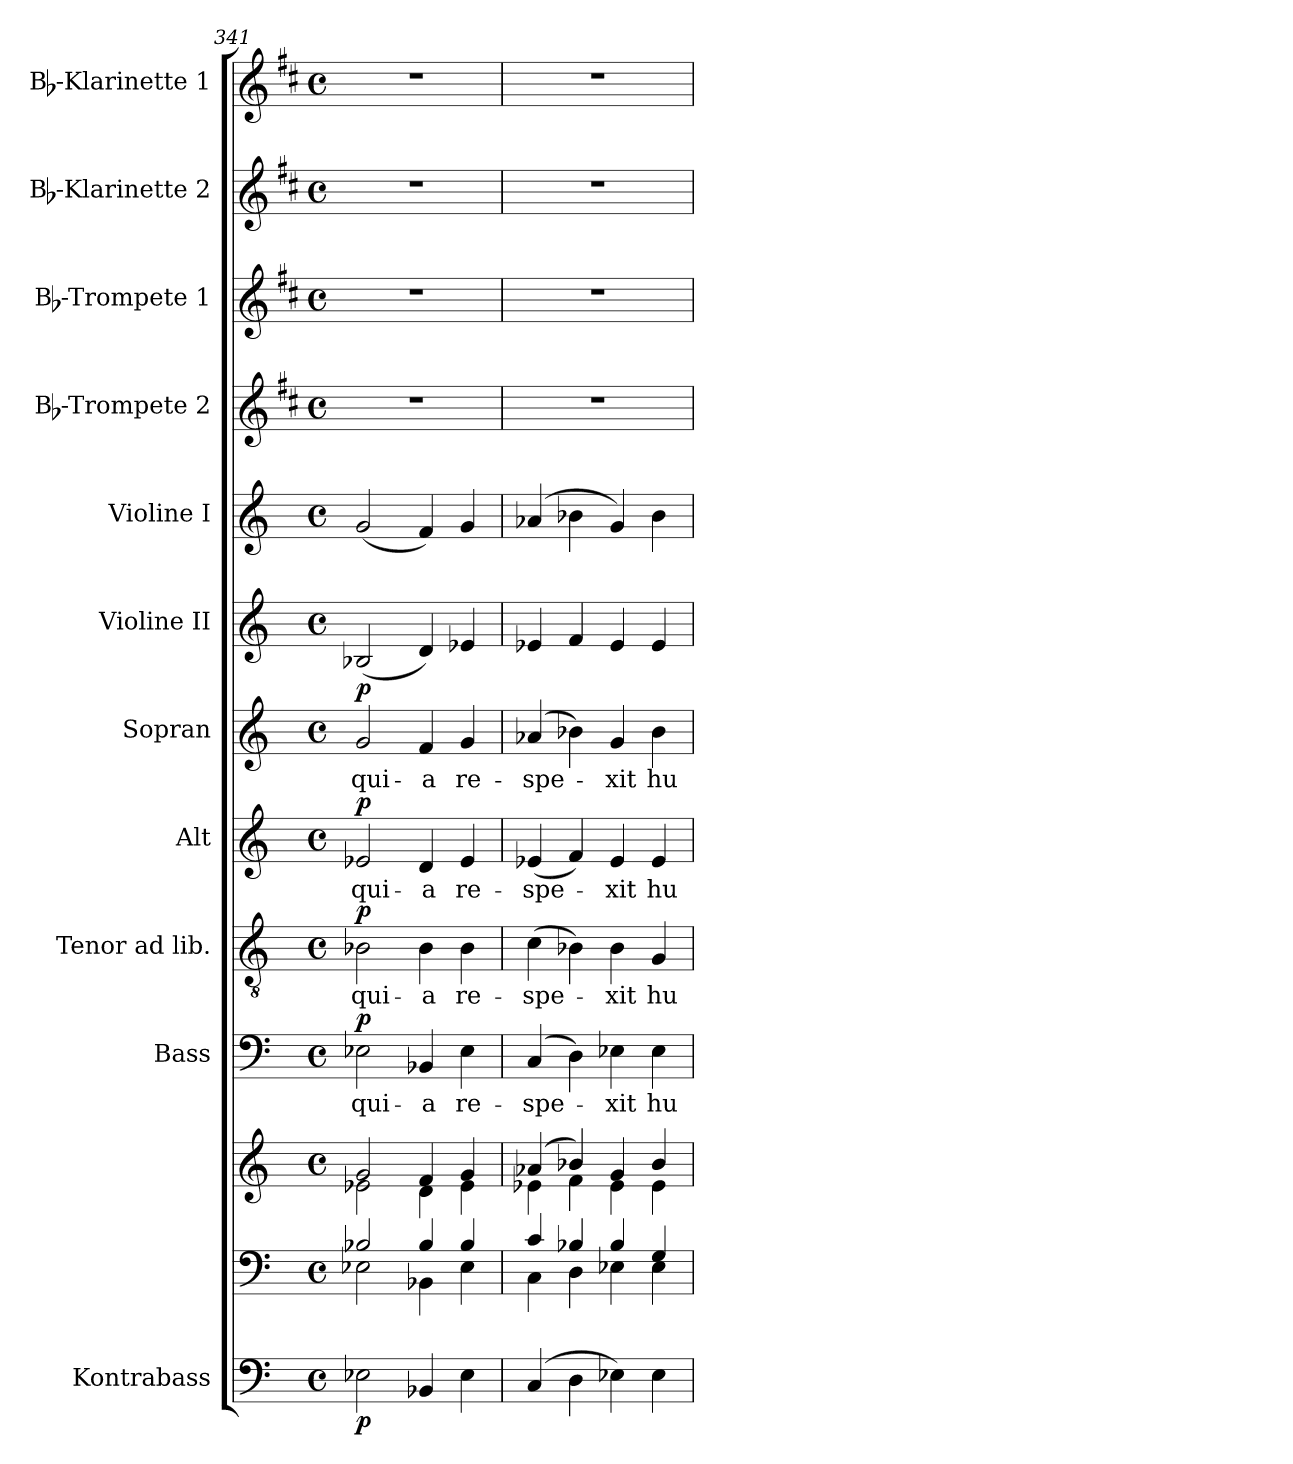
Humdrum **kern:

**kern	**dynam	**kern	**kern	**kern	**text	**dynam	**kern	**text	**dynam	**kern	**text	**dynam	**kern	**text	**dynam	**kern	**kern	**kern	**kern	**kern	**kern
*part12	*part12	*part11	*part11	*part10	*part10	*part10	*part9	*part9	*part9	*part8	*part8	*part8	*part7	*part7	*part7	*part6	*part5	*part4	*part3	*part2	*part1
*staff13	*staff13	*staff12	*staff11	*staff10	*staff10	*staff10	*staff9	*staff9	*staff9	*staff8	*staff8	*staff8	*staff7	*staff7	*staff7	*staff6	*staff5	*staff4	*staff3	*staff2	*staff1
*I"Kontrabass	*	*	*	*I"Bass	*	*	*I"Tenor ad lib.	*	*	*I"Alt	*	*	*I"Sopran	*	*	*I"Violine II	*I"Violine I	*I"Bb-Trompete 2	*I"Bb-Trompete 1	*I"Bb-Klarinette 2	*I"Bb-Klarinette 1
*I'Kb.	*	*	*	*I'B.	*	*	*I'T.	*	*	*I'A.	*	*	*I'S.	*	*	*I'Vl. II	*I'Vl. I	*I'Bb Trp. 2	*I'Bb Trp. 1	*I'Bb Kl. 2	*I'Bb Kl. 1
*clefF4	*	*clefF4	*clefG2	*clefF4	*	*	*clefGv2	*	*	*clefG2	*	*	*clefG2	*	*	*clefG2	*clefG2	*clefG2	*clefG2	*clefG2	*clefG2
*ITrd7c12	*	*	*	*	*	*	*	*	*	*	*	*	*	*	*	*	*	*ITrd1c2	*ITrd1c2	*ITrd1c2	*ITrd1c2
*k[]	*	*k[]	*k[]	*k[]	*	*	*k[]	*	*	*k[]	*	*	*k[]	*	*	*k[]	*k[]	*k[]	*k[]	*k[]	*k[]
*C:	*	*C:	*C:	*C:	*	*	*C:	*	*	*C:	*	*	*C:	*	*	*C:	*C:	*C:	*C:	*C:	*C:
*M4/4	*	*M4/4	*M4/4	*M4/4	*	*	*M4/4	*	*	*M4/4	*	*	*M4/4	*	*	*M4/4	*M4/4	*M4/4	*M4/4	*M4/4	*M4/4
*met(c)	*	*met(c)	*met(c)	*met(c)	*	*	*met(c)	*	*	*met(c)	*	*	*met(c)	*	*	*met(c)	*met(c)	*met(c)	*met(c)	*met(c)	*met(c)
=341	=341	=341	=341	=341	=341	=341	=341	=341	=341	=341	=341	=341	=341	=341	=341	=341	=341	=341	=341	=341	=341
*	*	*^	*^	*	*	*	*	*	*	*	*	*	*	*	*	*	*	*	*	*	*
!	!LO:DY:b	!	!	!	!	!	!LO:LY:b	!LO:DY:a	!	!LO:LY:b	!LO:DY:a	!	!LO:LY:b	!LO:DY:a	!	!LO:LY:b	!LO:DY:a	!	!	!	!	!	!
2EE-X\	p	2B-X/	2E-X\	2g/	2e-X\	2E-X\	qui-	p	2B-X\	qui-	p	2e-X/	qui-	p	2g/	qui-	p	(<2B-X/	(<2g/	1r	1r	1r	1r
!	!	!	!	!	!	!	!LO:LY:b	!	!	!LO:LY:b	!	!	!LO:LY:b	!	!	!LO:LY:b	!	!	!	!	!	!	!
4BBB-X/	.	4B-/	4BB-X\	4f/	4d\	4BB-X/	-a	.	4B-\	-a	.	4d/	-a	.	4f/	-a	.	4d/)	4f/)	.	.	.	.
!	!	!	!	!	!	!	!LO:LY:b	!	!	!LO:LY:b	!	!	!LO:LY:b	!	!	!LO:LY:b	!	!	!	!	!	!	!
4EE-\	.	4B-/	4E-\	4g/	4e-\	4E-\	re-	.	4B-\	re-	.	4e-/	re-	.	4g/	re-	.	4e-X/	4g/	.	.	.	.
=342	=342	=342	=342	=342	=342	=342	=342	=342	=342	=342	=342	=342	=342	=342	=342	=342	=342	=342	=342	=342	=342	=342	=342
!	!	!	!	!	!	!	!LO:LY:b	!	!	!LO:LY:b	!	!	!LO:LY:b	!	!	!LO:LY:b	!	!	!	!	!	!	!
(>4CC/	.	4c/	4C\	(>4a-X/	4e-X\	(4C/	-spe-	.	(>4c\	-spe-	.	(<4e-X/	-spe-	.	(>4a-X/	-spe-	.	4e-X/	(<4a-X/	1r	1r	1r	1r
4DD\	.	4B-X/	4D\	4b-X/)	4f\	4D\)	.	.	4B-X\)	.	.	4f/)	.	.	4b-X\)	.	.	4f/	4b-X\	.	.	.	.
!	!	!	!	!	!	!	!LO:LY:b	!	!	!LO:LY:b	!	!	!LO:LY:b	!	!	!LO:LY:b	!	!	!	!	!	!	!
4EE-X\)	.	4B-/	4E-X\	4g/	4e-\	4E-X\	-xit	.	4B-\	-xit	.	4e-/	-xit	.	4g/	-xit	.	4e-/	4g/)	.	.	.	.
!	!	!	!	!	!	!	!LO:LY:b	!	!	!LO:LY:b	!	!	!LO:LY:b	!	!	!LO:LY:b	!	!	!	!	!	!	!
4EE-\	.	4G/	4E-\	4b-/	4e-\	4E-\	hu-	.	4G/	hu-	.	4e-/	hu-	.	4b-\	hu-	.	4e-/	4b-\	.	.	.	.
*	*	*v	*v	*	*	*	*	*	*	*	*	*	*	*	*	*	*	*	*	*	*	*	*
*	*	*	*v	*v	*	*	*	*	*	*	*	*	*	*	*	*	*	*	*	*	*	*
=	=	=	=	=	=	=	=	=	=	=	=	=	=	=	=	=	=	=	=	=	=
*-	*-	*-	*-	*-	*-	*-	*-	*-	*-	*-	*-	*-	*-	*-	*-	*-	*-	*-	*-	*-	*-
